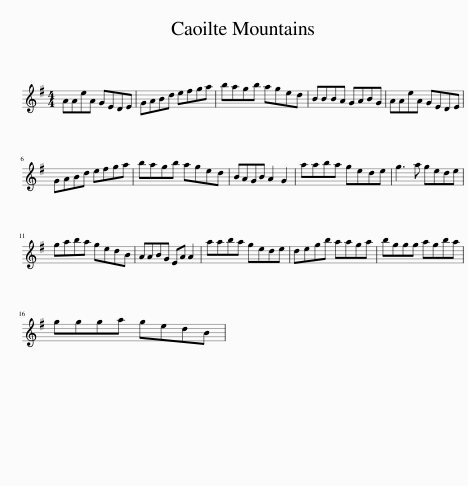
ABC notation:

X:1
L:1/8
M:4/4
I:linebreak $
K:G
V:1 treble
V:1
 AAeA GEDE | GABd efga | bagb aged | BBBA GABG | AAeA GEDE |$ %5
 GABd efga | bagb aged | BAGB A2 G2 | aaba gede | g3 a gede |$ %10
 gaba gedB | AABG EA A2 | aaba gede | degb aaga | bggg agba |$ %15
 ggga gedB | %16
